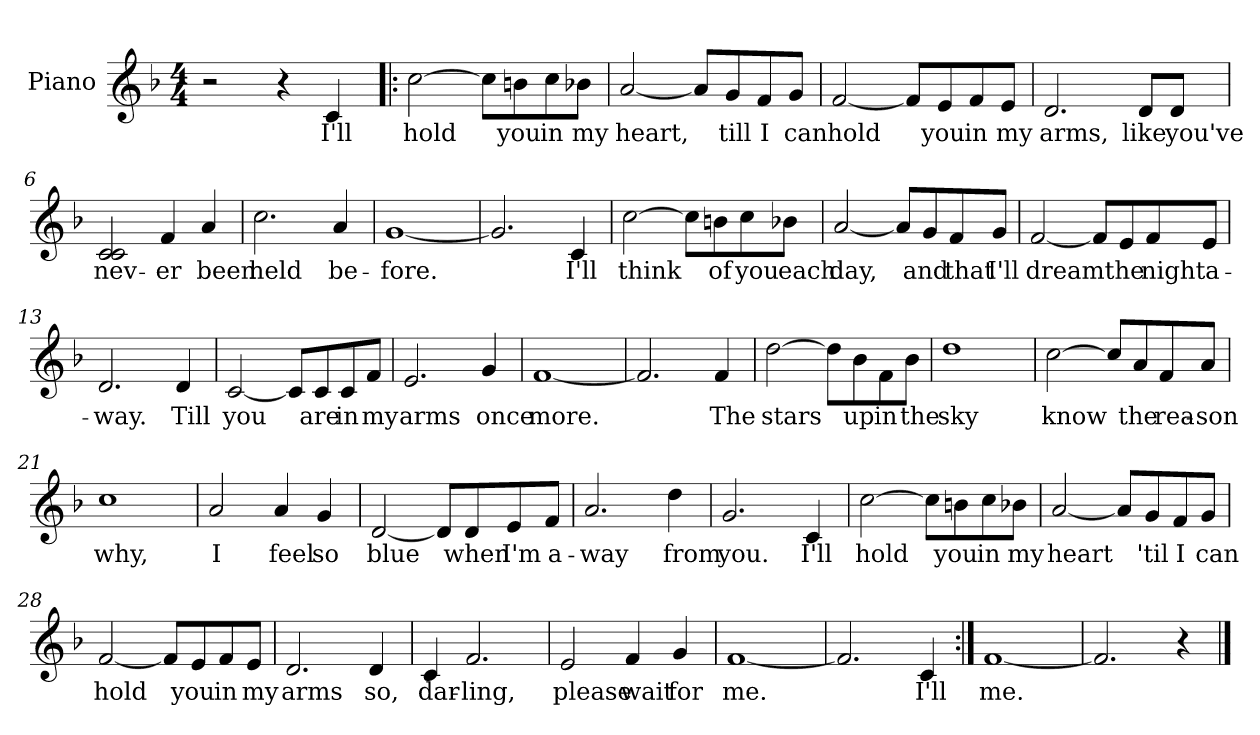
**kern	**text
*part1	*part1
*staff1	*staff1
*I"Piano	*
*I'Pno.	*
*clefG2	*
*k[b-]	*
*F:	*
*M4/4	*
=1	=1
2r	.
4r	.
4c/	I'll
=2!|:	=2!|:
[2cc\	hold
8cc\L]	.
8bn\	you
8cc\	in
8b-X\J	my
=3	=3
[2a/	heart,
8a/L]	.
8g/	till
8f/	I
8g/J	can
=4	=4
[2f/	hold
8f/L]	.
8e/	you
8f/	in
8e/J	my
!!LO:LB:g=z
=5	=5
2.d/	arms,
8d/L	like
8d/J	you've
=6	=6
2c/ 2c/	nev-
4f/	-er
4a/	been
=7	=7
2.cc\	held
4a/	be-
=8	=8
[1g	-fore.
=9	=9
2.g/]	.
4c/	I'll
!!LO:LB:g=z
=10	=10
[2cc\	think
8cc\L]	.
8bn\	of
8cc\	you
8b-X\J	each
=11	=11
[2a/	day,
8a/L]	.
8g/	and
8f/	that
8g/J	I'll
=12	=12
[2f/	dream
8f/L]	.
8e/	the
8f/	night
8e/J	a-
=13	=13
2.d/	-way.
4d/	Till
!!LO:LB:g=z
=14	=14
[2c/	you
8c/L]	.
8c/	are
8c/	in
8f/J	my
=15	=15
2.e/	arms
4g/	once
=16	=16
[1f	more.
=17	=17
2.f/]	.
4f/	The
=18	=18
[2dd\	stars
8dd\L]	.
8b-\	up
8f\	in
8b-\J	the
=19	=19
1dd	sky
!!LO:LB:g=z
=20	=20
[2cc\	know
8cc/L]	.
8a/	the
8f/	rea-
8a/J	-son
=21	=21
1cc	why,
=22	=22
2a/	I
4a/	feel
4g/	so
=23	=23
[2d/	blue
8d/L]	.
8d/	when
8e/	I'm
8f/J	a-
=24	=24
2.a/	-way
4dd\	from
!!LO:LB:g=z
=25	=25
2.g/	you.
4c/	I'll
=26	=26
[2cc\	hold
8cc\L]	.
8bn\	you
8cc\	in
8b-X\J	my
=27	=27
[2a/	-heart
8a/L]	.
8g/	'til
8f/	I
8g/J	can
=28	=28
[2f/	hold
8f/L]	.
8e/	you
8f/	in
8e/J	my
!!LO:LB:g=z
=29	=29
2.d/	arms
4d/	so,
=30	=30
4c/	dar-
2.f/	-ling,
=31	=31
2e/	please
4f/	wait
4g/	for
=32	=32
[1f	me.
=33	=33
2.f/]	.
4c/	I'll
=34:|!	=34:|!
[1f	me.
=35	=35
2.f/]	.
4r	.
==	==
*-	*-
